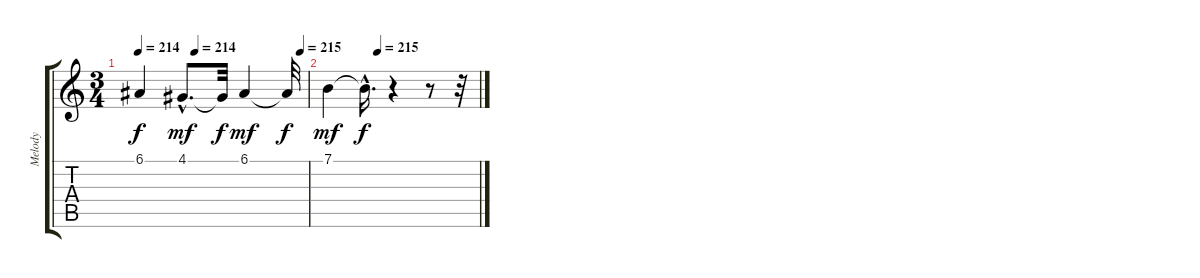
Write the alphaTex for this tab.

\track ("Melody" "Melody") {instrument panflute}
\staff {score tabs}
\tuning (E4 B3 G3 D3 A2 E2) {hide}
\ts (3 4)
\tempo 214
\tempo (214 0.3333333333333333)
\tempo (215 0.9583333333333334)
\clef g2
\ks c
6.1{t}.4{dy f} 4.1{hac}.8{d dy mf} 4.1{t}.32{dy f} 6.1.4{dy mf} 6.1{t}.32{dy f} |
\tempo (215 0.3333333333333333)
7.1.4{dy mf} 7.1{hac t}.16{d dy f} r.4 r.8 r.32
